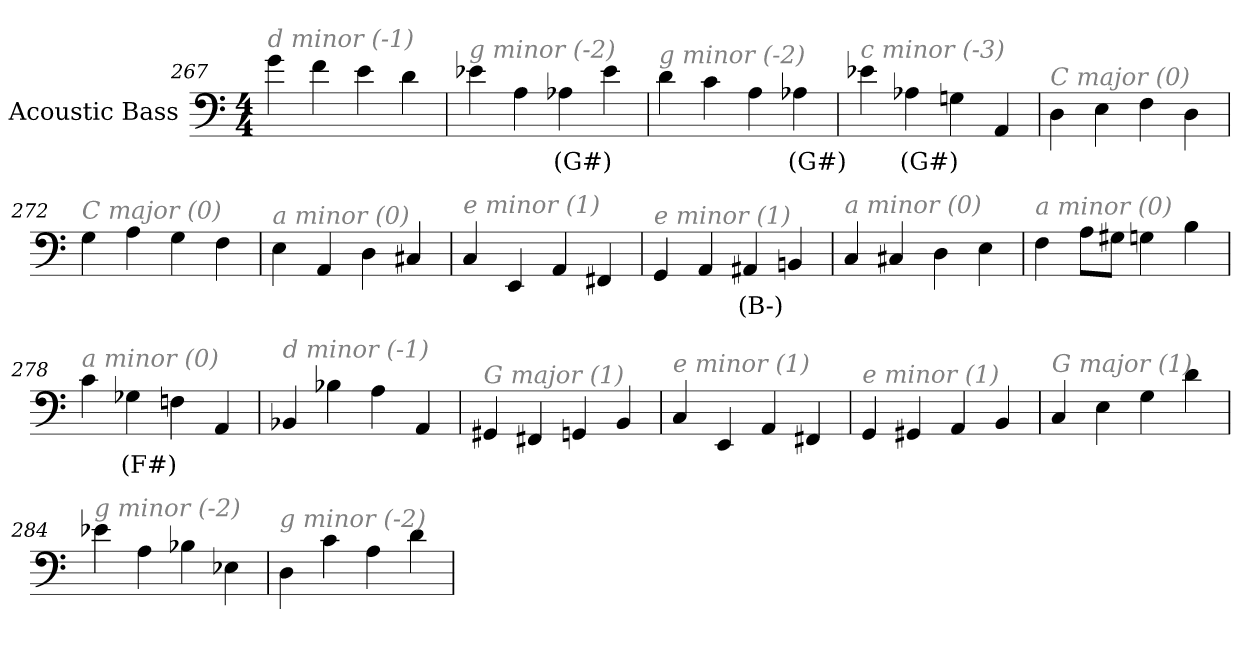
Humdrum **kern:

**kern	**text
*part1	*part1
*staff1	*staff1
*I"Acoustic Bass	*
*clefF4	*
*ITrd7c12	*
*k[]	*
*C:	*
*M4/4	*
=267	=267
!LO:TX:i:color=#808080:t=d minor (-1)	!
4G	.
4F	.
4E	.
4D	.
=268	=268
!LO:TX:i:color=#808080:t=g minor (-2)	!
4E-X	.
4AA	.
4AA-Xi	(G#)
4E-	.
=269	=269
!LO:TX:i:color=#808080:t=g minor (-2)	!
4D	.
4C	.
4AA	.
4AA-Xi	(G#)
=270	=270
!LO:TX:i:color=#808080:t=c minor (-3)	!
4E-X	.
4AA-Xi	(G#)
4GGn	.
4AAA	.
=271	=271
!LO:TX:i:color=#808080:t=C major (0)	!
4DD	.
4EE	.
4FF	.
4DD	.
=272	=272
!LO:TX:i:color=#808080:t=C major (0)	!
4GG	.
4AA	.
4GG	.
4FF	.
=273	=273
!LO:TX:i:color=#808080:t=a minor (0)	!
4EE	.
4AAA	.
4DD	.
4CC#X	.
=274	=274
!LO:TX:i:color=#808080:t=e minor (1)	!
4CC	.
4EEE	.
4AAA	.
4FFF#X	.
=275	=275
!LO:TX:i:color=#808080:t=e minor (1)	!
4GGG	.
4AAA	.
4AAA#Xi	(B-)
4BBBn	.
=276	=276
!LO:TX:i:color=#808080:t=a minor (0)	!
4CC	.
4CC#X	.
4DD	.
4EE	.
=277	=277
!LO:TX:i:color=#808080:t=a minor (0)	!
4FF	.
8AAL	.
8GG#XJ	.
4GGn	.
4BB	.
=278	=278
!LO:TX:i:color=#808080:t=a minor (0)	!
4C	.
4GG-Xi	(F#)
4FFn	.
4AAA	.
=279	=279
!LO:TX:i:color=#808080:t=d minor (-1)	!
4BBB-X	.
4BB-X	.
4AA	.
4AAA	.
=280	=280
!LO:TX:i:color=#808080:t=G major (1)	!
4GGG#Xj	.
4FFF#X	.
4GGGn	.
4BBB	.
=281	=281
!LO:TX:i:color=#808080:t=e minor (1)	!
4CC	.
4EEE	.
4AAA	.
4FFF#X	.
=282	=282
!LO:TX:i:color=#808080:t=e minor (1)	!
4GGG	.
4GGG#X	.
4AAA	.
4BBB	.
=283	=283
!LO:TX:i:color=#808080:t=G major (1)	!
4CC	.
4EE	.
4GG	.
4D	.
=284	=284
!LO:TX:i:color=#808080:t=g minor (-2)	!
4E-X	.
4AA	.
4BB-X	.
4EE-X	.
=285	=285
!LO:TX:i:color=#808080:t=g minor (-2)	!
4DD	.
4C	.
4AA	.
4D	.
=	=
*-	*-
